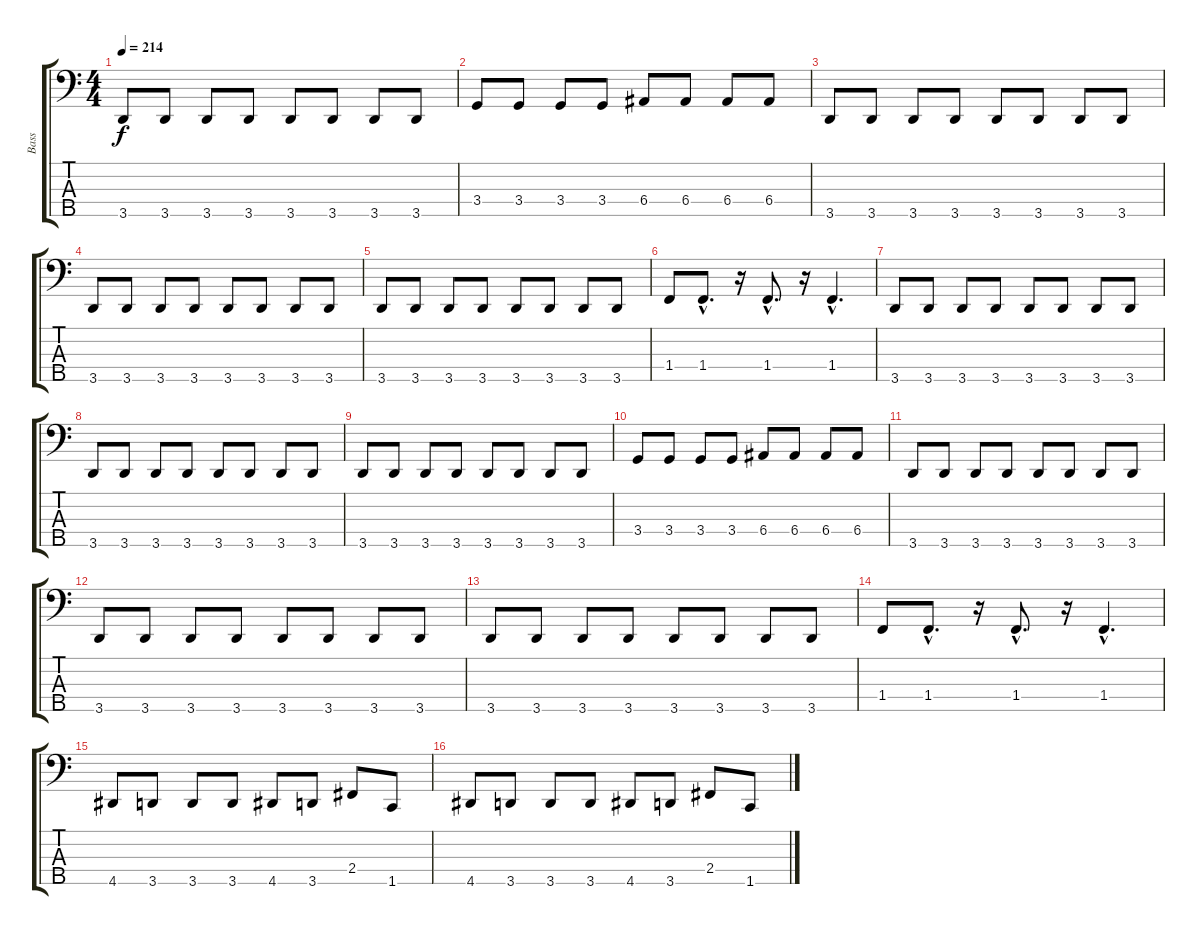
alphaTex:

\track ("Bass" "Bass") {instrument fretlessbass}
\staff {score tabs}
\tuning (G2 D2 A1 E1 B0) {hide}
\ts (4 4)
\tempo 214
\clef f4
\ks c
3.5.8{dy f} 3.5.8 3.5.8 3.5.8 3.5.8 3.5.8 3.5.8 3.5.8 |
3.4.8 3.4.8 3.4.8 3.4.8 6.4.8 6.4.8 6.4.8 6.4.8 |
3.5.8 3.5.8 3.5.8 3.5.8 3.5.8 3.5.8 3.5.8 3.5.8 |
3.5.8 3.5.8 3.5.8 3.5.8 3.5.8 3.5.8 3.5.8 3.5.8 |
3.5.8 3.5.8 3.5.8 3.5.8 3.5.8 3.5.8 3.5.8 3.5.8 |
1.4.8 1.4{hac}.8{d} r.16 1.4{hac}.8{d} r.16 1.4{hac}.4{d} |
3.5.8 3.5.8 3.5.8 3.5.8 3.5.8 3.5.8 3.5.8 3.5.8 |
3.5.8 3.5.8 3.5.8 3.5.8 3.5.8 3.5.8 3.5.8 3.5.8 |
3.5.8 3.5.8 3.5.8 3.5.8 3.5.8 3.5.8 3.5.8 3.5.8 |
3.4.8 3.4.8 3.4.8 3.4.8 6.4.8 6.4.8 6.4.8 6.4.8 |
3.5.8 3.5.8 3.5.8 3.5.8 3.5.8 3.5.8 3.5.8 3.5.8 |
3.5.8 3.5.8 3.5.8 3.5.8 3.5.8 3.5.8 3.5.8 3.5.8 |
3.5.8 3.5.8 3.5.8 3.5.8 3.5.8 3.5.8 3.5.8 3.5.8 |
1.4.8 1.4{hac}.8{d} r.16 1.4{hac}.8{d} r.16 1.4{hac}.4{d} |
4.5.8 3.5.8 3.5.8 3.5.8 4.5.8 3.5.8 2.4.8 1.5.8 |
4.5.8 3.5.8 3.5.8 3.5.8 4.5.8 3.5.8 2.4.8 1.5.8
